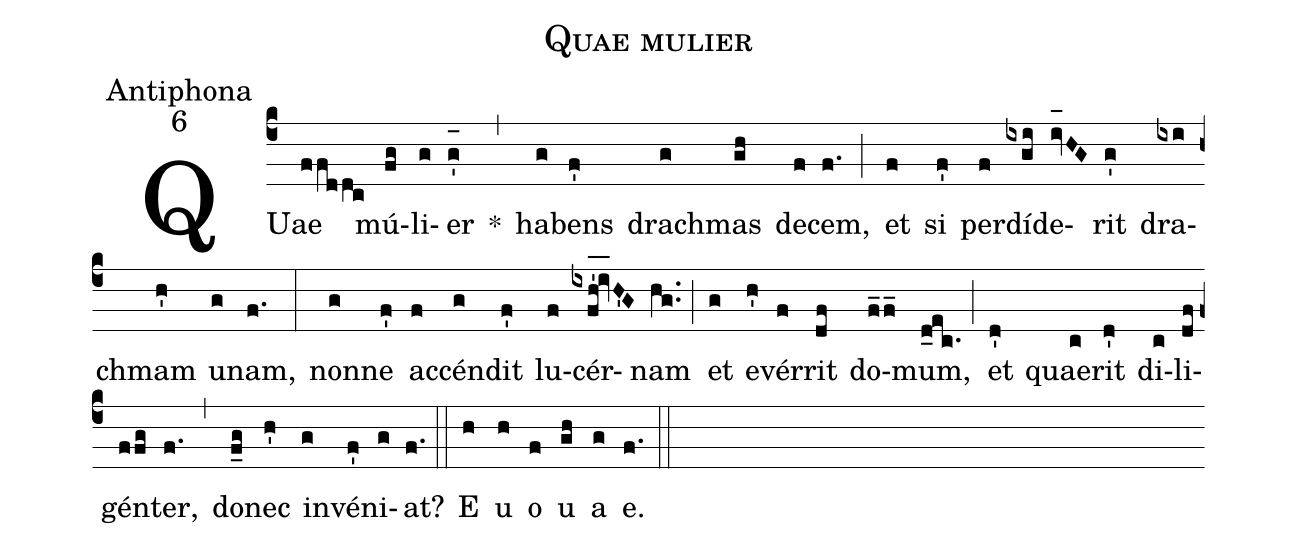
name:Quae mulier;
office-part:Antiphona;
mode:6;
%%
(c4) QUae(ffddc) mú(fg)li(g)er(g'_[oh:h]) *(,) ha(g)bens(f') dra(g)chmas(gh) de(f)cem,(f.) (;) et(f) si(f') per(f)dí(ixgi)de(iv_[oh:h]HG)rit(g') dra(ixi)chmam(h') u(g)nam,(f.) (:) non(g)ne(f') ac(f)cén(g)dit(f') lu(f)cér(ixfh'_!iv_H'G)nam(hg..) (;) et(g) e(h')vér(f)rit(df) do(f_2f_)mum,(d_ec.) (;) et(d') quae(c)rit(d') di(c)li(df)gén(ffg)ter,(f.) (,) do(f_g)nec(h') in(g)vé(f')ni(g)at?(f.) (::) <eu>E(h) u(h) o(f) u(gh) a(g) e.</eu>(f.) (::)
